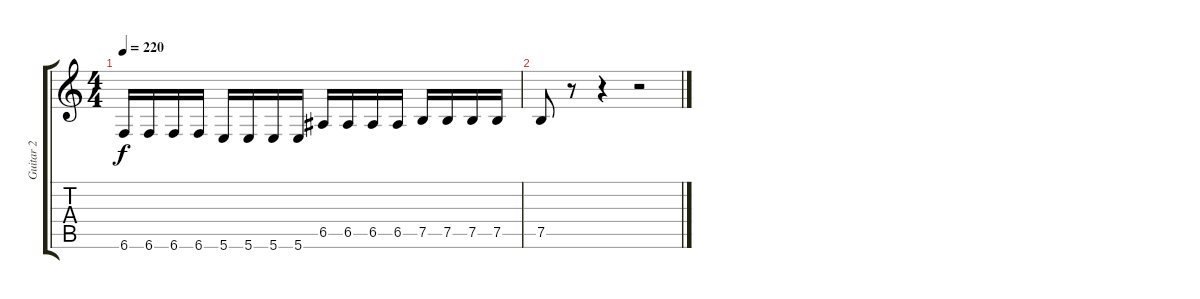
\track ("Guitar 2" "Guitar 2") {instrument distortionguitar}
\staff {score tabs}
\tuning (B3 Gb3 D3 A2 E2 B1) {hide}
\ts (4 4)
\tempo 220
\clef g2
\ks c
6.6.16{dy f} 6.6.16 6.6.16 6.6.16 5.6.16 5.6.16 5.6.16 5.6.16 6.5.16 6.5.16 6.5.16 6.5.16 7.5.16 7.5.16 7.5.16 7.5.16 |
7.5.8 r.8 r.4 r.2
